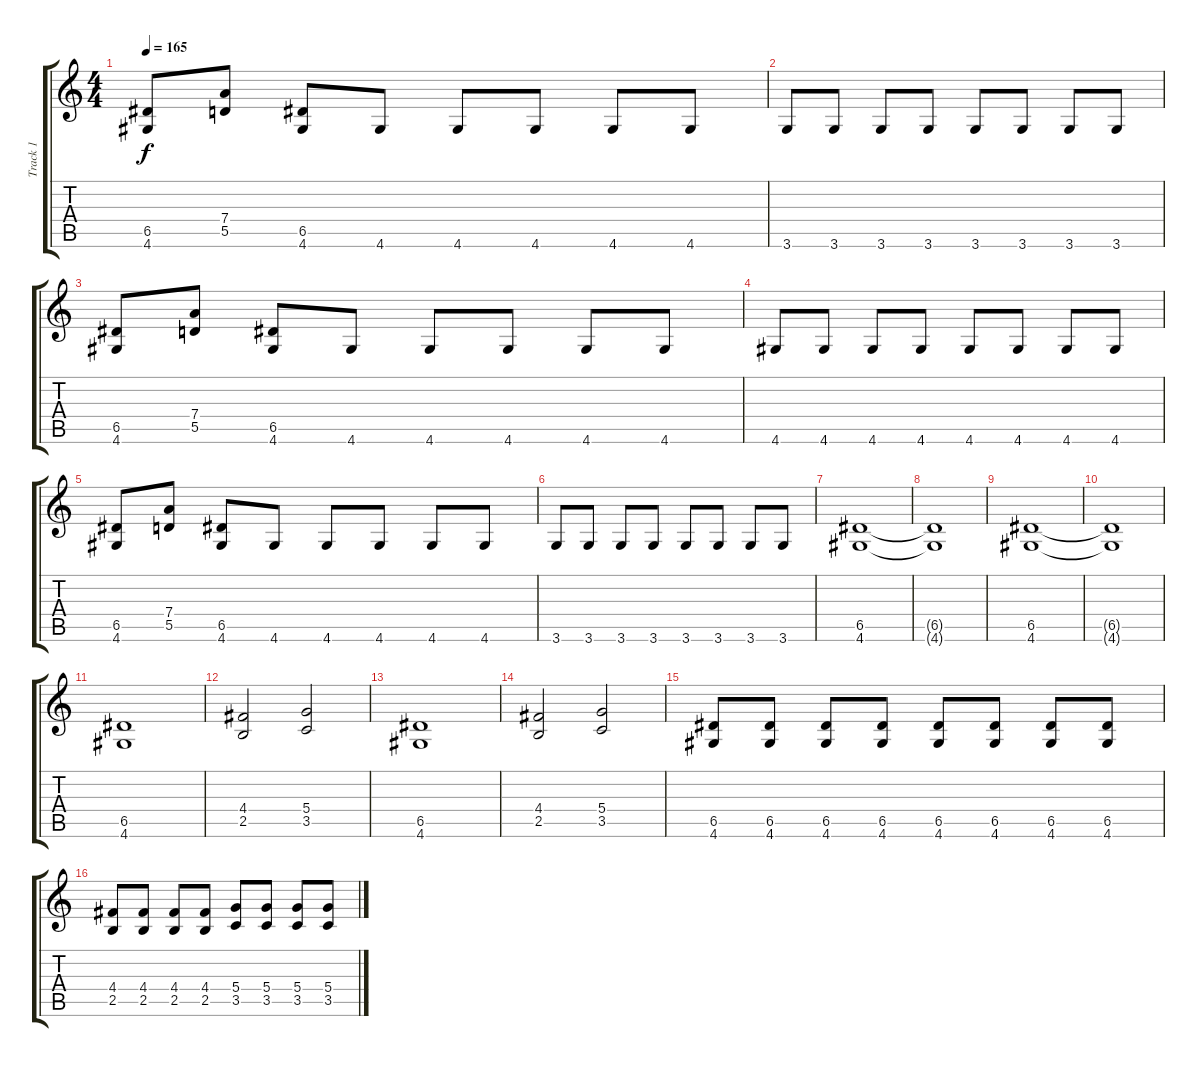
\track ("Track 1" "Track 1") {instrument distortionguitar}
\staff {score tabs}
\tuning (E4 B3 G3 D3 A2 E2) {hide}
\ts (4 4)
\tempo 165
\clef g2
\ks c
(6.5 4.6).8{dy f} (7.4 5.5).8 (6.5 4.6).8 4.6.8 4.6.8 4.6.8 4.6.8 4.6.8 |
3.6.8 3.6.8 3.6.8 3.6.8 3.6.8 3.6.8 3.6.8 3.6.8 |
(6.5 4.6).8 (7.4 5.5).8 (6.5 4.6).8 4.6.8 4.6.8 4.6.8 4.6.8 4.6.8 |
4.6.8 4.6.8 4.6.8 4.6.8 4.6.8 4.6.8 4.6.8 4.6.8 |
(6.5 4.6).8 (7.4 5.5).8 (6.5 4.6).8 4.6.8 4.6.8 4.6.8 4.6.8 4.6.8 |
3.6.8 3.6.8 3.6.8 3.6.8 3.6.8 3.6.8 3.6.8 3.6.8 |
(6.5 4.6).1 |
(6.5{t} 4.6{t}).1 |
(6.5 4.6).1 |
(6.5{t} 4.6{t}).1 |
(6.5 4.6).1 |
(4.4 2.5).2 (5.4 3.5).2 |
(6.5 4.6).1 |
(4.4 2.5).2 (5.4 3.5).2 |
(6.5 4.6).8 (6.5 4.6).8 (6.5 4.6).8 (6.5 4.6).8 (6.5 4.6).8 (6.5 4.6).8 (6.5 4.6).8 (6.5 4.6).8 |
(4.4 2.5).8 (4.4 2.5).8 (4.4 2.5).8 (4.4 2.5).8 (5.4 3.5).8 (5.4 3.5).8 (5.4 3.5).8 (5.4 3.5).8
